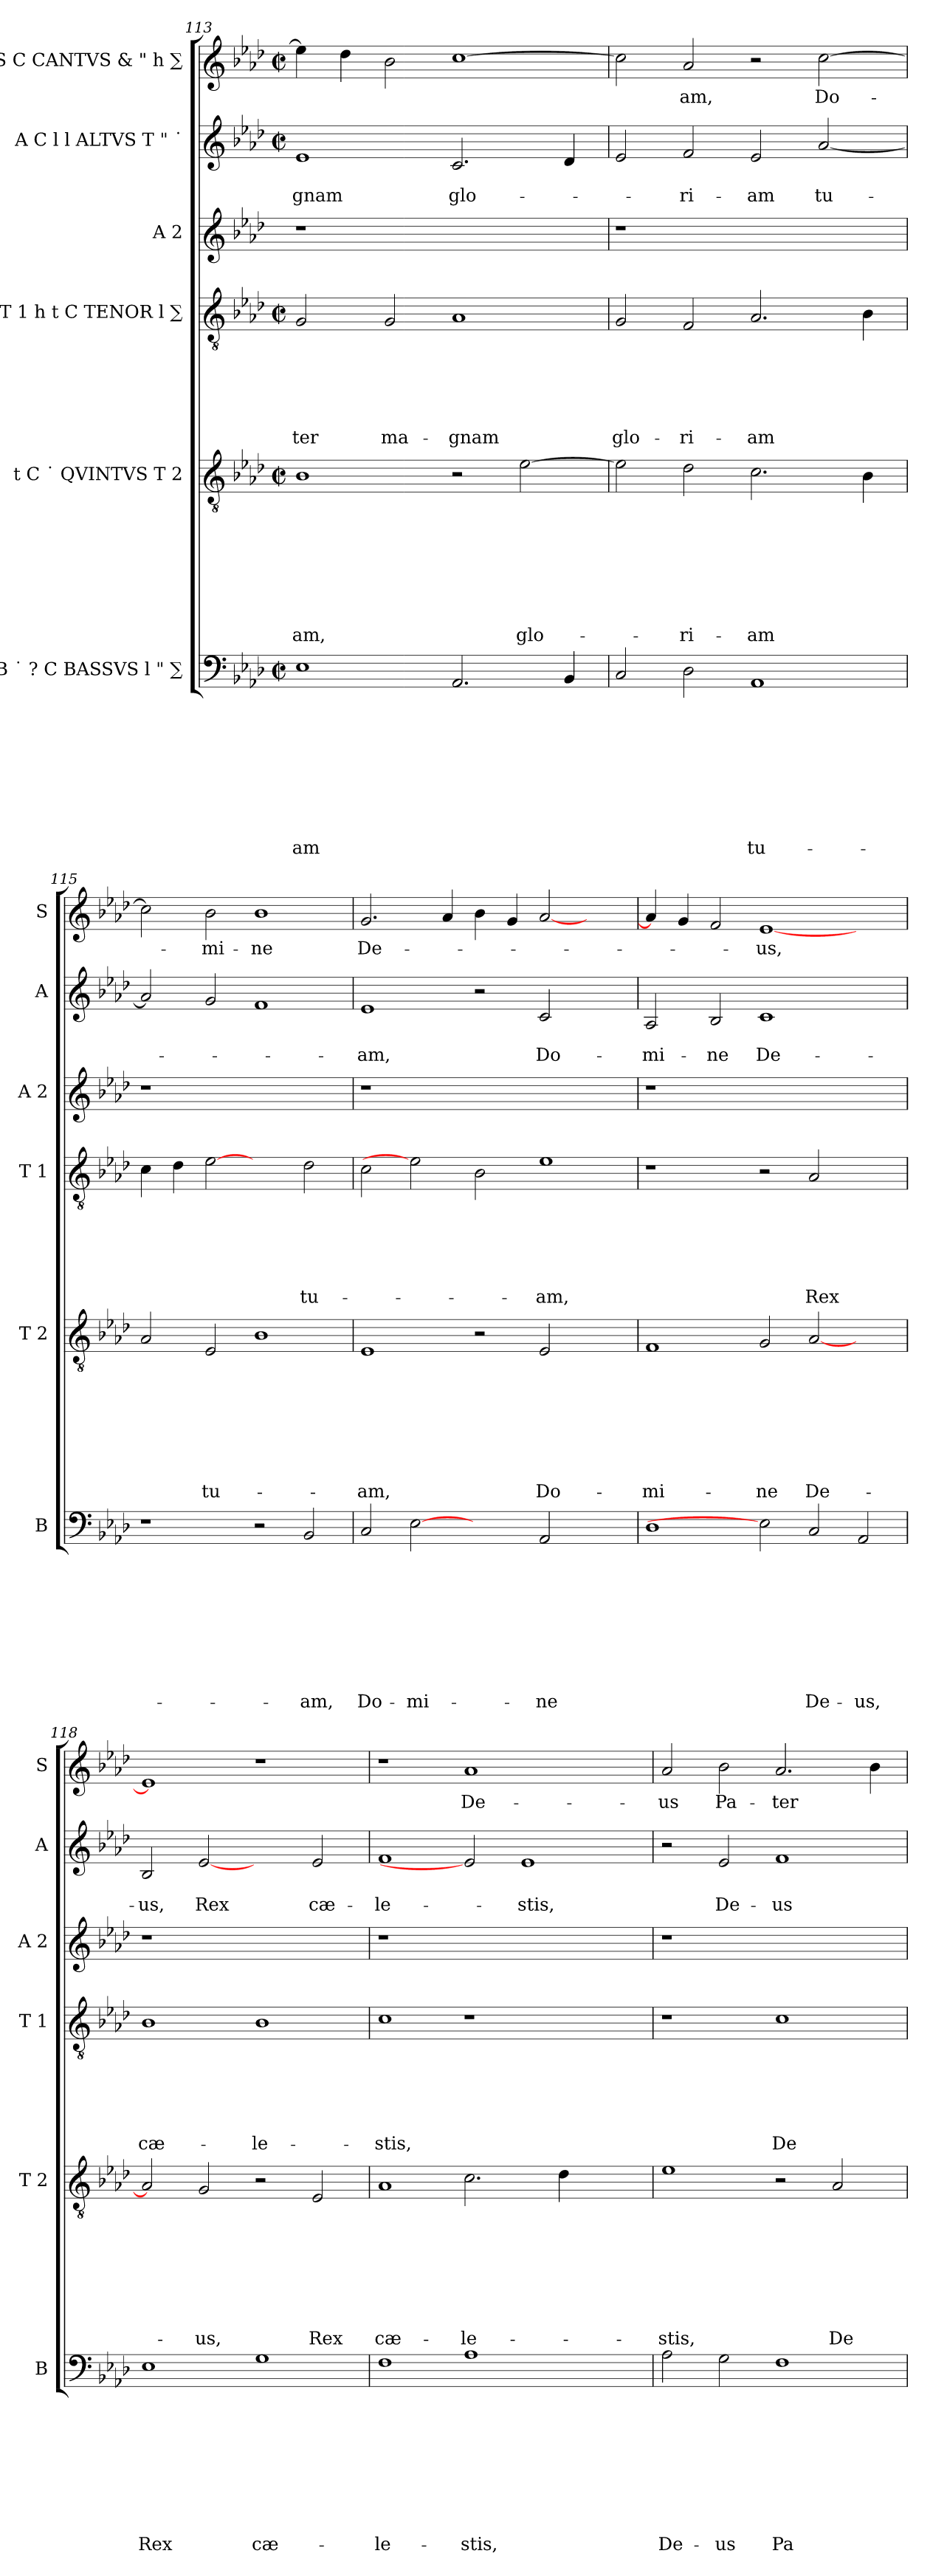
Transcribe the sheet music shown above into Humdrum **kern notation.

**kern	**text	**text	**text	**text	**text	**text	**text	**text	**text	**kern	**text	**text	**text	**text	**text	**text	**text	**text	**kern	**text	**text	**text	**text	**text	**text	**kern	**kern	**text	**text	**kern	**text
*part6	*part6	*part6	*part6	*part6	*part6	*part6	*part6	*part6	*part6	*part5	*part5	*part5	*part5	*part5	*part5	*part5	*part5	*part5	*part4	*part4	*part4	*part4	*part4	*part4	*part4	*part3	*part2	*part2	*part2	*part1	*part1
*staff6	*staff6	*staff6	*staff6	*staff6	*staff6	*staff6	*staff6	*staff6	*staff6	*staff5	*staff5	*staff5	*staff5	*staff5	*staff5	*staff5	*staff5	*staff5	*staff4	*staff4	*staff4	*staff4	*staff4	*staff4	*staff4	*staff3	*staff2	*staff2	*staff2	*staff1	*staff1
*I"B ˙ ? C BASSVS l " ∑	*	*	*	*	*	*	*	*	*	*I"t C ˙ QVINTVS T 2	*	*	*	*	*	*	*	*	*I"T 1 h t C TENOR l ∑	*	*	*	*	*	*	*I"A 2	*I"A C l l ALTVS T " ˙	*	*	*I"S C CANTVS & " h ∑	*
*I'B	*	*	*	*	*	*	*	*	*	*I'T 2	*	*	*	*	*	*	*	*	*I'T 1	*	*	*	*	*	*	*I'A 2	*I'A	*	*	*I'S	*
*clefF4	*	*	*	*	*	*	*	*	*	*clefGv2	*	*	*	*	*	*	*	*	*clefGv2	*	*	*	*	*	*	*clefG2	*clefG2	*	*	*clefG2	*
*k[b-e-a-d-]	*	*	*	*	*	*	*	*	*	*k[b-e-a-d-]	*	*	*	*	*	*	*	*	*k[b-e-a-d-]	*	*	*	*	*	*	*k[b-e-a-d-]	*k[b-e-a-d-]	*	*	*k[b-e-a-d-]	*
*A-:	*	*	*	*	*	*	*	*	*	*A-:	*	*	*	*	*	*	*	*	*A-:	*	*	*	*	*	*	*A-:	*A-:	*	*	*A-:	*
*M2/2	*	*	*	*	*	*	*	*	*	*M2/2	*	*	*	*	*	*	*	*	*M2/2	*	*	*	*	*	*	*	*M2/2	*	*	*M2/2	*
*met(c|)	*	*	*	*	*	*	*	*	*	*met(c|)	*	*	*	*	*	*	*	*	*met(c|)	*	*	*	*	*	*	*	*met(c|)	*	*	*met(c|)	*
=113	=113	=113	=113	=113	=113	=113	=113	=113	=113	=113	=113	=113	=113	=113	=113	=113	=113	=113	=113	=113	=113	=113	=113	=113	=113	=113	=113	=113	=113	=113	=113
!	!	!	!	!	!	!	!	!	!LO:LY:b	!	!	!	!	!	!	!	!	!LO:LY:b	!	!	!	!	!	!	!LO:LY:b	!	!	!	!LO:LY:b	!	!
1E-	.	.	.	.	.	.	.	.	-am	1B-	.	.	.	.	.	.	.	-am,	2G/	.	.	.	.	.	-ter	1r	1e-	.	-gnam	4ee-\]	.
.	.	.	.	.	.	.	.	.	.	.	.	.	.	.	.	.	.	.	.	.	.	.	.	.	.	.	.	.	.	4dd-\	.
!	!	!	!	!	!	!	!	!	!	!	!	!	!	!	!	!	!	!	!	!	!	!	!	!	!LO:LY:b	!	!	!	!	!	!
.	.	.	.	.	.	.	.	.	.	.	.	.	.	.	.	.	.	.	2G/	.	.	.	.	.	ma-	.	.	.	.	2b-\	.
!	!	!	!	!	!	!	!	!	!	!	!	!	!	!	!	!	!	!	!	!	!	!	!	!	!LO:LY:b:rj	!	!	!	!LO:LY:b	!	!
2.AA-/	.	.	.	.	.	.	.	.	.	2r	.	.	.	.	.	.	.	.	1A-	.	.	.	.	.	-gnam	1ryy	2.c/	.	glo-	[>1cc	.
!	!	!	!	!	!	!	!	!	!	!	!	!	!	!	!	!	!	!LO:LY:b	!	!	!	!	!	!	!	!	!	!	!	!	!
.	.	.	.	.	.	.	.	.	.	[>2e-\	.	.	.	.	.	.	.	glo-	.	.	.	.	.	.	.	.	.	.	.	.	.
4BB-/	.	.	.	.	.	.	.	.	.	.	.	.	.	.	.	.	.	.	.	.	.	.	.	.	.	.	4d-/	.	.	.	.
=114	=114	=114	=114	=114	=114	=114	=114	=114	=114	=114	=114	=114	=114	=114	=114	=114	=114	=114	=114	=114	=114	=114	=114	=114	=114	=114	=114	=114	=114	=114	=114
!	!	!	!	!	!	!	!	!	!	!	!	!	!	!	!	!	!	!	!	!	!	!	!	!	!LO:LY:b	!	!	!	!	!	!
2C/	.	.	.	.	.	.	.	.	.	2e-\]	.	.	.	.	.	.	.	.	2G/	.	.	.	.	.	glo-	1r	2e-/	.	.	2cc\]	.
!	!	!	!	!	!	!	!	!	!	!	!	!	!	!	!	!	!	!LO:LY:b	!	!	!	!	!	!	!LO:LY:b	!	!	!	!LO:LY:b	!	!LO:LY:b
2D-\	.	.	.	.	.	.	.	.	.	2d-\	.	.	.	.	.	.	.	-ri-	2F/	.	.	.	.	.	-ri-	.	2f/	.	-ri-	2a-/	-am,
!	!	!	!	!	!	!	!	!	!LO:LY:b	!	!	!	!	!	!	!	!	!LO:LY:b	!	!	!	!	!	!	!LO:LY:b	!	!	!	!LO:LY:b	!	!
1AA-	.	.	.	.	.	.	.	.	tu-	2.c\	.	.	.	.	.	.	.	-am	2.A-/	.	.	.	.	.	-am	1ryy	2e-/	.	-am	2r	.
!	!	!	!	!	!	!	!	!	!	!	!	!	!	!	!	!	!	!	!	!	!	!	!	!	!	!	!	!	!LO:LY:b	!	!LO:LY:b
.	.	.	.	.	.	.	.	.	.	.	.	.	.	.	.	.	.	.	.	.	.	.	.	.	.	.	[<2a-/	.	tu-	[>2cc\	Do-
.	.	.	.	.	.	.	.	.	.	4B-\	.	.	.	.	.	.	.	.	4B-\	.	.	.	.	.	.	.	.	.	.	.	.
=115	=115	=115	=115	=115	=115	=115	=115	=115	=115	=115	=115	=115	=115	=115	=115	=115	=115	=115	=115	=115	=115	=115	=115	=115	=115	=115	=115	=115	=115	=115	=115
1r	.	.	.	.	.	.	.	.	.	2A-/	.	.	.	.	.	.	.	.	4c\	.	.	.	.	.	.	1r	2a-/]	.	.	2cc\]	.
.	.	.	.	.	.	.	.	.	.	.	.	.	.	.	.	.	.	.	4d-\	.	.	.	.	.	.	.	.	.	.	.	.
!	!	!	!	!	!	!	!	!	!	!	!	!	!	!	!	!	!	!LO:LY:b	!	!	!	!	!	!	!	!	!	!	!	!	!LO:LY:b
.	.	.	.	.	.	.	.	.	.	2E-/	.	.	.	.	.	.	.	tu-	[2e-	.	.	.	.	.	.	.	2g/	.	.	2b-\	-mi-
!	!	!	!	!	!	!	!	!	!	!	!	!	!	!	!	!	!	!	!	!	!	!	!	!	!	!	!	!	!	!	!LO:LY:b
2r	.	.	.	.	.	.	.	.	.	1B-	.	.	.	.	.	.	.	.	2ryy	.	.	.	.	.	.	1ryy	1f	.	.	1b-	-ne
!	!	!	!	!	!	!	!	!	!LO:LY:b	!	!	!	!	!	!	!	!	!	!	!	!	!	!	!	!LO:LY:b	!	!	!	!	!	!
2BB-/	.	.	.	.	.	.	.	.	-am,	.	.	.	.	.	.	.	.	.	2d-\	.	.	.	.	.	tu-	.	.	.	.	.	.
=116	=116	=116	=116	=116	=116	=116	=116	=116	=116	=116	=116	=116	=116	=116	=116	=116	=116	=116	=116	=116	=116	=116	=116	=116	=116	=116	=116	=116	=116	=116	=116
!	!	!	!	!	!	!	!	!	!LO:LY:b	!	!	!	!	!	!	!	!	!LO:LY:b	!	!	!	!	!	!	!	!	!	!	!LO:LY:b	!	!LO:LY:b
2C/	.	.	.	.	.	.	.	.	Do-	1E-	.	.	.	.	.	.	.	-am,	2c\	.	.	.	.	.	.	1r	1e-	.	-am,	2.g/	De-
!	!	!	!	!	!	!	!	!	!LO:LY:b	!	!	!	!	!	!	!	!	!	!	!	!	!	!	!	!	!	!	!	!	!	!
[2E-	.	.	.	.	.	.	.	.	-mi-	.	.	.	.	.	.	.	.	.	2e-]	.	.	.	.	.	.	.	.	.	.	.	.
.	.	.	.	.	.	.	.	.	.	.	.	.	.	.	.	.	.	.	.	.	.	.	.	.	.	.	.	.	.	4a-/	.
2ryy	.	.	.	.	.	.	.	.	.	2r	.	.	.	.	.	.	.	.	2B-\	.	.	.	.	.	.	1.ryy	2r	.	.	4b-\	.
.	.	.	.	.	.	.	.	.	.	.	.	.	.	.	.	.	.	.	.	.	.	.	.	.	.	.	.	.	.	4g/	.
!	!	!	!	!	!	!	!	!	!LO:LY:b	!	!	!	!	!	!	!	!	!LO:LY:b	!	!	!	!	!	!	!LO:LY:b	!	!	!	!LO:LY:b	!	!
2AA-/	.	.	.	.	.	.	.	.	-ne	2E-/	.	.	.	.	.	.	.	Do-	1e-	.	.	.	.	.	-am,	.	2c/	.	Do-	[>2a-/	.
2ryy	.	.	.	.	.	.	.	.	.	2ryy	.	.	.	.	.	.	.	.	.	.	.	.	.	.	.	.	2ryy	.	.	2ryy	.
!!LO:PB:g=z
=117	=117	=117	=117	=117	=117	=117	=117	=117	=117	=117	=117	=117	=117	=117	=117	=117	=117	=117	=117	=117	=117	=117	=117	=117	=117	=117	=117	=117	=117	=117	=117
!	!	!	!	!	!	!	!	!	!	!	!	!	!	!	!	!	!	!LO:LY:b	!	!	!	!	!	!	!	!	!	!	!LO:LY:b	!	!
1D-	.	.	.	.	.	.	.	.	.	1F	.	.	.	.	.	.	.	-mi-	1r	.	.	.	.	.	.	1r	2A-/	.	-mi-	4a-/]	.
.	.	.	.	.	.	.	.	.	.	.	.	.	.	.	.	.	.	.	.	.	.	.	.	.	.	.	.	.	.	4g/	.
!	!	!	!	!	!	!	!	!	!	!	!	!	!	!	!	!	!	!	!	!	!	!	!	!	!	!	!	!	!LO:LY:b	!	!
.	.	.	.	.	.	.	.	.	.	.	.	.	.	.	.	.	.	.	.	.	.	.	.	.	.	.	2B-/	.	-ne	2f/	.
!	!	!	!	!	!	!	!	!	!	!	!	!	!	!	!	!	!	!LO:LY:b	!	!	!	!	!	!	!	!	!	!	!LO:LY:b	!	!LO:LY:b
2E-]	.	.	.	.	.	.	.	.	.	2G/	.	.	.	.	.	.	.	-ne	2r	.	.	.	.	.	.	1.ryy	1c	.	De-	[<1e-	-us,
!	!	!	!	!	!	!	!	!	!LO:LY:b	!	!	!	!	!	!	!	!	!LO:LY:b	!	!	!	!	!	!	!LO:LY:b	!	!	!	!	!	!
2C/	.	.	.	.	.	.	.	.	De-	[<2A-/	.	.	.	.	.	.	.	De-	2A-/	.	.	.	.	.	Rex	.	.	.	.	.	.
!	!	!	!	!	!	!	!	!	!LO:LY:b	!	!	!	!	!	!	!	!	!	!	!	!	!	!	!	!	!	!	!	!	!	!
2AA-/	.	.	.	.	.	.	.	.	-us,	2ryy	.	.	.	.	.	.	.	.	2ryy	.	.	.	.	.	.	.	2ryy	.	.	2ryy	.
=118	=118	=118	=118	=118	=118	=118	=118	=118	=118	=118	=118	=118	=118	=118	=118	=118	=118	=118	=118	=118	=118	=118	=118	=118	=118	=118	=118	=118	=118	=118	=118
!	!	!	!	!	!	!	!	!	!LO:LY:b	!	!	!	!	!	!	!	!	!	!	!	!	!	!	!	!LO:LY:b	!	!	!	!LO:LY:b	!	!
1E-	.	.	.	.	.	.	.	.	Rex	2A-/]	.	.	.	.	.	.	.	.	1B-	.	.	.	.	.	cæ-	1r	2B-/	.	-us,	1e-]	.
!	!	!	!	!	!	!	!	!	!	!	!	!	!	!	!	!	!	!LO:LY:b	!	!	!	!	!	!	!	!	!	!	!LO:LY:b	!	!
.	.	.	.	.	.	.	.	.	.	2G/	.	.	.	.	.	.	.	-us,	.	.	.	.	.	.	.	.	[2e-	.	Rex	.	.
!	!	!	!	!	!	!	!	!	!LO:LY:b	!	!	!	!	!	!	!	!	!	!	!	!	!	!	!	!LO:LY:b	!	!	!	!	!	!
1G	.	.	.	.	.	.	.	.	cæ-	2r	.	.	.	.	.	.	.	.	1B-	.	.	.	.	.	-le-	1ryy	2ryy	.	.	1r	.
!	!	!	!	!	!	!	!	!	!	!	!	!	!	!	!	!	!	!LO:LY:b	!	!	!	!	!	!	!	!	!	!	!LO:LY:b	!	!
.	.	.	.	.	.	.	.	.	.	2E-/	.	.	.	.	.	.	.	Rex	.	.	.	.	.	.	.	.	2e-/	.	cæ-	.	.
=119	=119	=119	=119	=119	=119	=119	=119	=119	=119	=119	=119	=119	=119	=119	=119	=119	=119	=119	=119	=119	=119	=119	=119	=119	=119	=119	=119	=119	=119	=119	=119
!	!	!	!	!	!	!	!	!	!LO:LY:b	!	!	!	!	!	!	!	!	!LO:LY:b	!	!	!	!	!	!	!LO:LY:b	!	!	!	!LO:LY:b	!	!
1F	.	.	.	.	.	.	.	.	-le-	1A-	.	.	.	.	.	.	.	cæ-	1c	.	.	.	.	.	-stis,	1r	1f	.	-le-	1r	.
!	!	!	!	!	!	!	!	!	!LO:LY:b	!	!	!	!	!	!	!	!	!LO:LY:b	!	!	!	!	!	!	!	!	!	!	!	!	!LO:LY:b
1A-	.	.	.	.	.	.	.	.	-stis,	2.c\	.	.	.	.	.	.	.	-le-	1r	.	.	.	.	.	.	1.ryy	2e-]	.	.	1a-	De-
!	!	!	!	!	!	!	!	!	!	!	!	!	!	!	!	!	!	!	!	!	!	!	!	!	!	!	!	!	!LO:LY:b	!	!
.	.	.	.	.	.	.	.	.	.	.	.	.	.	.	.	.	.	.	.	.	.	.	.	.	.	.	1e-	.	-stis,	.	.
.	.	.	.	.	.	.	.	.	.	4d-\	.	.	.	.	.	.	.	.	.	.	.	.	.	.	.	.	.	.	.	.	.
2ryy	.	.	.	.	.	.	.	.	.	2ryy	.	.	.	.	.	.	.	.	2ryy	.	.	.	.	.	.	.	.	.	.	2ryy	.
=120	=120	=120	=120	=120	=120	=120	=120	=120	=120	=120	=120	=120	=120	=120	=120	=120	=120	=120	=120	=120	=120	=120	=120	=120	=120	=120	=120	=120	=120	=120	=120
!	!	!	!	!	!	!	!	!	!LO:LY:b	!	!	!	!	!	!	!	!	!LO:LY:b	!	!	!	!	!	!	!	!	!	!	!	!	!LO:LY:b
2A-\	.	.	.	.	.	.	.	.	De-	1e-	.	.	.	.	.	.	.	-stis,	1r	.	.	.	.	.	.	1r	2r	.	.	2a-/	-us
!	!	!	!	!	!	!	!	!	!LO:LY:b	!	!	!	!	!	!	!	!	!	!	!	!	!	!	!	!	!	!	!	!LO:LY:b	!	!LO:LY:b
2G\	.	.	.	.	.	.	.	.	-us	.	.	.	.	.	.	.	.	.	.	.	.	.	.	.	.	.	2e-/	.	De-	2b-\	Pa-
!	!	!	!	!	!	!	!	!	!LO:LY:b	!	!	!	!	!	!	!	!	!	!	!	!	!	!	!	!LO:LY:b	!	!	!	!LO:LY:b	!	!LO:LY:b
1F	.	.	.	.	.	.	.	.	Pa-	2r	.	.	.	.	.	.	.	.	1c	.	.	.	.	.	De-	1ryy	1f	.	-us	2.a-/	-ter
!	!	!	!	!	!	!	!	!	!	!	!	!	!	!	!	!	!	!LO:LY:b	!	!	!	!	!	!	!	!	!	!	!	!	!
.	.	.	.	.	.	.	.	.	.	2A-/	.	.	.	.	.	.	.	De-	.	.	.	.	.	.	.	.	.	.	.	.	.
.	.	.	.	.	.	.	.	.	.	.	.	.	.	.	.	.	.	.	.	.	.	.	.	.	.	.	.	.	.	4b-\	.
=	=	=	=	=	=	=	=	=	=	=	=	=	=	=	=	=	=	=	=	=	=	=	=	=	=	=	=	=	=	=	=
*-	*-	*-	*-	*-	*-	*-	*-	*-	*-	*-	*-	*-	*-	*-	*-	*-	*-	*-	*-	*-	*-	*-	*-	*-	*-	*-	*-	*-	*-	*-	*-
